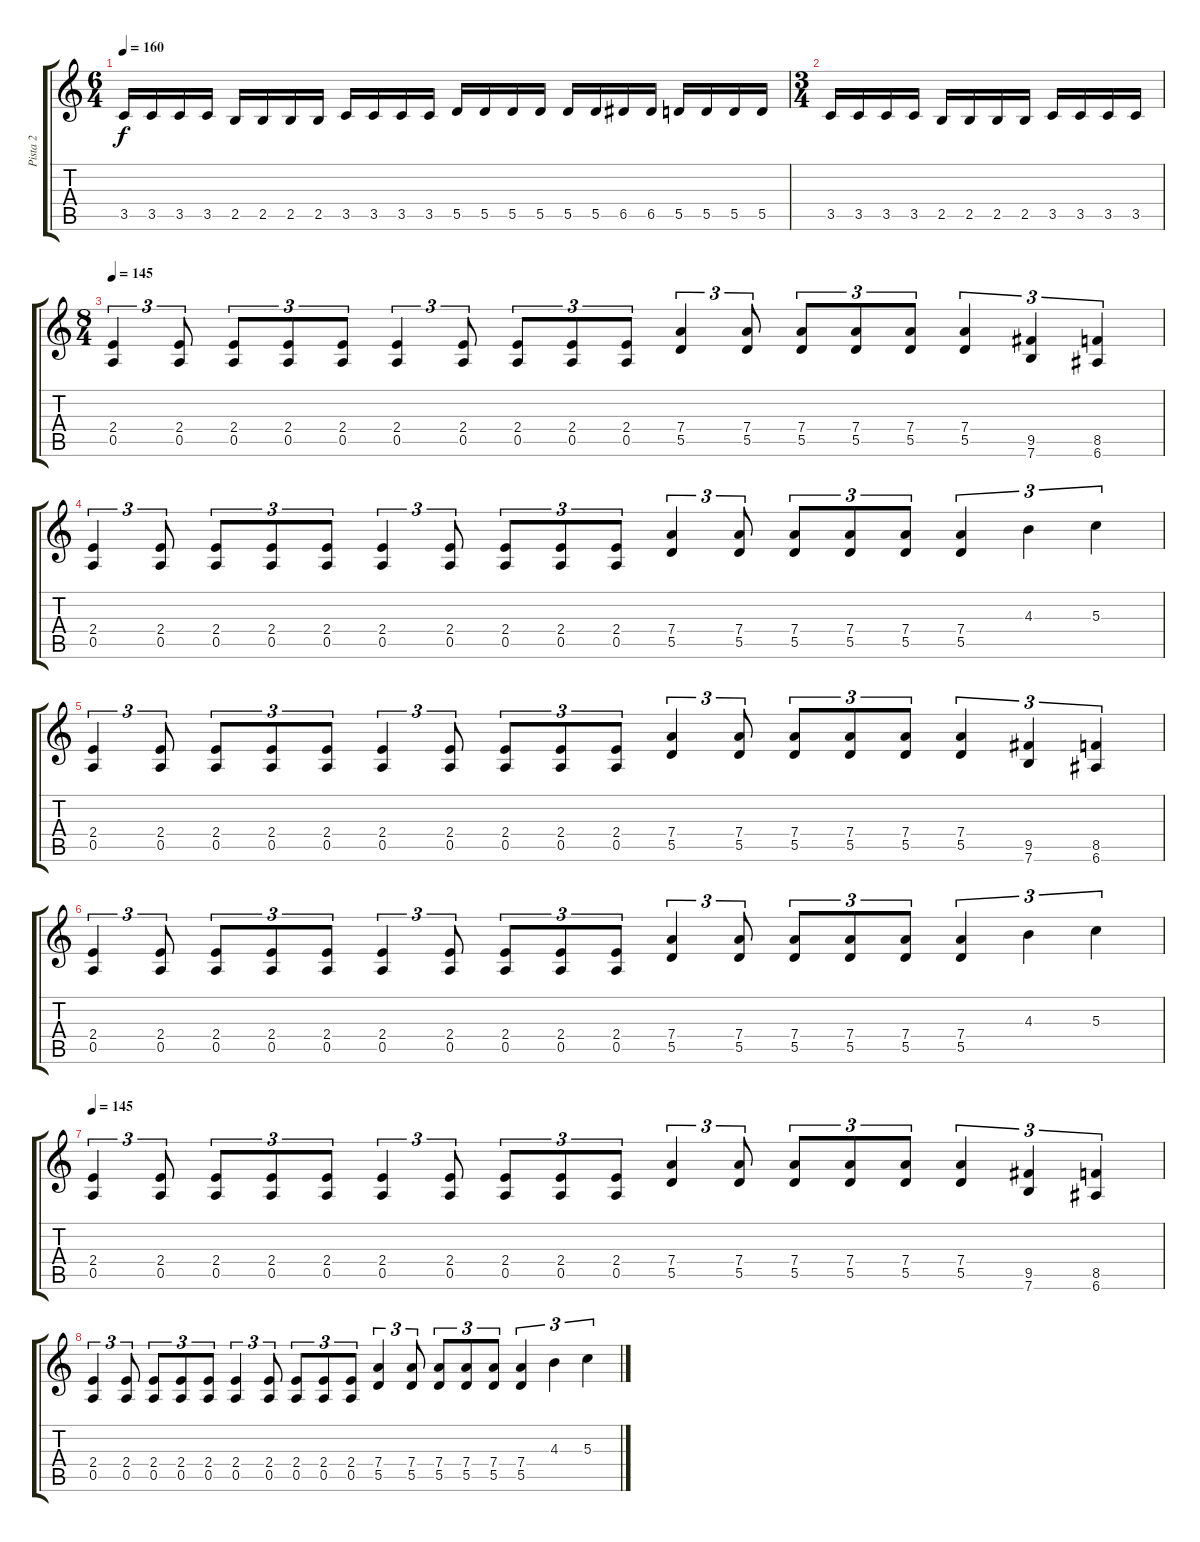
\track ("Pista 2" "Pista 2") {instrument distortionguitar}
\staff {score tabs}
\tuning (E4 B3 G3 D3 A2 E2) {hide}
\ts (6 4)
\tempo 160
\clef g2
\ks c
3.5.16{dy f} 3.5.16 3.5.16 3.5.16 2.5.16 2.5.16 2.5.16 2.5.16 3.5.16 3.5.16 3.5.16 3.5.16 5.5.16 5.5.16 5.5.16 5.5.16 5.5.16 5.5.16 6.5.16 6.5.16 5.5.16 5.5.16 5.5.16 5.5.16 |
\ts (3 4)
3.5.16 3.5.16 3.5.16 3.5.16 2.5.16 2.5.16 2.5.16 2.5.16 3.5.16 3.5.16 3.5.16 3.5.16 |
\ts (8 4)
\tempo 145
(2.4 0.5).4{tu (3 2)} (2.4 0.5).8{tu (3 2)} (2.4 0.5).8{tu (3 2)} (2.4 0.5).8{tu (3 2)} (2.4 0.5).8{tu (3 2)} (2.4 0.5).4{tu (3 2)} (2.4 0.5).8{tu (3 2)} (2.4 0.5).8{tu (3 2)} (2.4 0.5).8{tu (3 2)} (2.4 0.5).8{tu (3 2)} (7.4 5.5).4{tu (3 2)} (7.4 5.5).8{tu (3 2)} (7.4 5.5).8{tu (3 2)} (7.4 5.5).8{tu (3 2)} (7.4 5.5).8{tu (3 2)} (7.4 5.5).4{tu (3 2)} (9.5 7.6).4{tu (3 2)} (8.5 6.6).4{tu (3 2)} |
(2.4 0.5).4{tu (3 2)} (2.4 0.5).8{tu (3 2)} (2.4 0.5).8{tu (3 2)} (2.4 0.5).8{tu (3 2)} (2.4 0.5).8{tu (3 2)} (2.4 0.5).4{tu (3 2)} (2.4 0.5).8{tu (3 2)} (2.4 0.5).8{tu (3 2)} (2.4 0.5).8{tu (3 2)} (2.4 0.5).8{tu (3 2)} (7.4 5.5).4{tu (3 2)} (7.4 5.5).8{tu (3 2)} (7.4 5.5).8{tu (3 2)} (7.4 5.5).8{tu (3 2)} (7.4 5.5).8{tu (3 2)} (7.4 5.5).4{tu (3 2)} 4.3.4{tu (3 2)} 5.3.4{tu (3 2)} |
(2.4 0.5).4{tu (3 2)} (2.4 0.5).8{tu (3 2)} (2.4 0.5).8{tu (3 2)} (2.4 0.5).8{tu (3 2)} (2.4 0.5).8{tu (3 2)} (2.4 0.5).4{tu (3 2)} (2.4 0.5).8{tu (3 2)} (2.4 0.5).8{tu (3 2)} (2.4 0.5).8{tu (3 2)} (2.4 0.5).8{tu (3 2)} (7.4 5.5).4{tu (3 2)} (7.4 5.5).8{tu (3 2)} (7.4 5.5).8{tu (3 2)} (7.4 5.5).8{tu (3 2)} (7.4 5.5).8{tu (3 2)} (7.4 5.5).4{tu (3 2)} (9.5 7.6).4{tu (3 2)} (8.5 6.6).4{tu (3 2)} |
(2.4 0.5).4{tu (3 2)} (2.4 0.5).8{tu (3 2)} (2.4 0.5).8{tu (3 2)} (2.4 0.5).8{tu (3 2)} (2.4 0.5).8{tu (3 2)} (2.4 0.5).4{tu (3 2)} (2.4 0.5).8{tu (3 2)} (2.4 0.5).8{tu (3 2)} (2.4 0.5).8{tu (3 2)} (2.4 0.5).8{tu (3 2)} (7.4 5.5).4{tu (3 2)} (7.4 5.5).8{tu (3 2)} (7.4 5.5).8{tu (3 2)} (7.4 5.5).8{tu (3 2)} (7.4 5.5).8{tu (3 2)} (7.4 5.5).4{tu (3 2)} 4.3.4{tu (3 2)} 5.3.4{tu (3 2)} |
\tempo 145
(2.4 0.5).4{tu (3 2)} (2.4 0.5).8{tu (3 2)} (2.4 0.5).8{tu (3 2)} (2.4 0.5).8{tu (3 2)} (2.4 0.5).8{tu (3 2)} (2.4 0.5).4{tu (3 2)} (2.4 0.5).8{tu (3 2)} (2.4 0.5).8{tu (3 2)} (2.4 0.5).8{tu (3 2)} (2.4 0.5).8{tu (3 2)} (7.4 5.5).4{tu (3 2)} (7.4 5.5).8{tu (3 2)} (7.4 5.5).8{tu (3 2)} (7.4 5.5).8{tu (3 2)} (7.4 5.5).8{tu (3 2)} (7.4 5.5).4{tu (3 2)} (9.5 7.6).4{tu (3 2)} (8.5 6.6).4{tu (3 2)} |
(2.4 0.5).4{tu (3 2)} (2.4 0.5).8{tu (3 2)} (2.4 0.5).8{tu (3 2)} (2.4 0.5).8{tu (3 2)} (2.4 0.5).8{tu (3 2)} (2.4 0.5).4{tu (3 2)} (2.4 0.5).8{tu (3 2)} (2.4 0.5).8{tu (3 2)} (2.4 0.5).8{tu (3 2)} (2.4 0.5).8{tu (3 2)} (7.4 5.5).4{tu (3 2)} (7.4 5.5).8{tu (3 2)} (7.4 5.5).8{tu (3 2)} (7.4 5.5).8{tu (3 2)} (7.4 5.5).8{tu (3 2)} (7.4 5.5).4{tu (3 2)} 4.3.4{tu (3 2)} 5.3.4{tu (3 2)}
